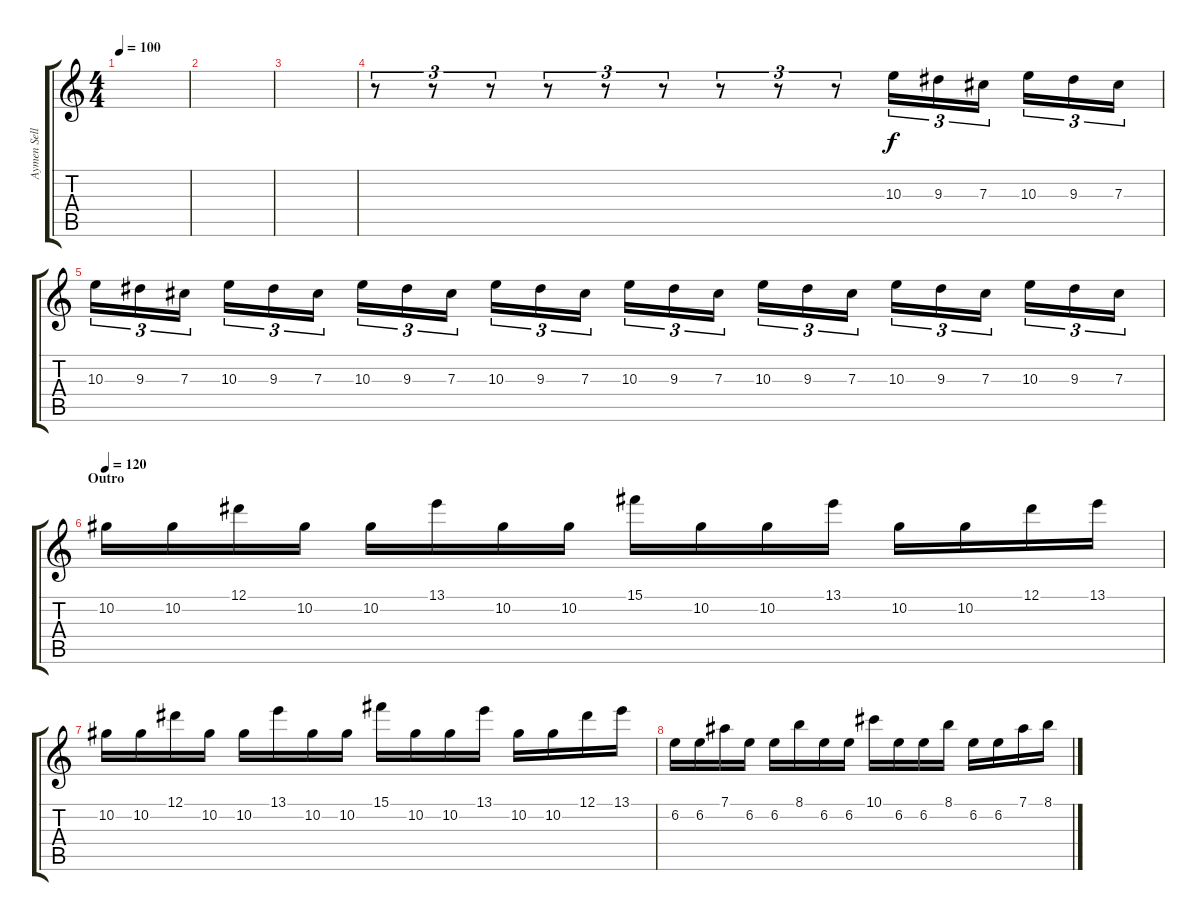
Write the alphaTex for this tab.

\track ("Aymen Sellmi" "Aymen Sell") {instrument overdrivenguitar}
\staff {score tabs}
\tuning (Eb4 Bb3 Gb3 Db3 Ab2 Eb2) {hide}
\ts (4 4)
\tempo 100
\clef g2
\ks c
|
|
|
r.8{tu (3 2) instrument overdrivenguitar} r.8{tu (3 2)} r.8{tu (3 2)} r.8{tu (3 2)} r.8{tu (3 2)} r.8{tu (3 2)} r.8{tu (3 2)} r.8{tu (3 2)} r.8{tu (3 2)} 10.3.16{tu (3 2)} 9.3.16{tu (3 2)} 7.3.16{tu (3 2)} 10.3.16{tu (3 2)} 9.3.16{tu (3 2)} 7.3.16{tu (3 2)} |
10.3.16{tu (3 2)} 9.3.16{tu (3 2)} 7.3.16{tu (3 2)} 10.3.16{tu (3 2)} 9.3.16{tu (3 2)} 7.3.16{tu (3 2)} 10.3.16{tu (3 2)} 9.3.16{tu (3 2)} 7.3.16{tu (3 2)} 10.3.16{tu (3 2)} 9.3.16{tu (3 2)} 7.3.16{tu (3 2)} 10.3.16{tu (3 2)} 9.3.16{tu (3 2)} 7.3.16{tu (3 2)} 10.3.16{tu (3 2)} 9.3.16{tu (3 2)} 7.3.16{tu (3 2)} 10.3.16{tu (3 2)} 9.3.16{tu (3 2)} 7.3.16{tu (3 2)} 10.3.16{tu (3 2)} 9.3.16{tu (3 2)} 7.3.16{tu (3 2)} |
\section ("" "Outro")
\tempo 120
10.2.16 10.2.16 12.1.16 10.2.16 10.2.16 13.1.16 10.2.16 10.2.16 15.1.16 10.2.16 10.2.16 13.1.16 10.2.16 10.2.16 12.1.16 13.1.16 |
10.2.16 10.2.16 12.1.16 10.2.16 10.2.16 13.1.16 10.2.16 10.2.16 15.1.16 10.2.16 10.2.16 13.1.16 10.2.16 10.2.16 12.1.16 13.1.16 |
6.2.16 6.2.16 7.1.16 6.2.16 6.2.16 8.1.16 6.2.16 6.2.16 10.1.16 6.2.16 6.2.16 8.1.16 6.2.16 6.2.16 7.1.16 8.1.16
